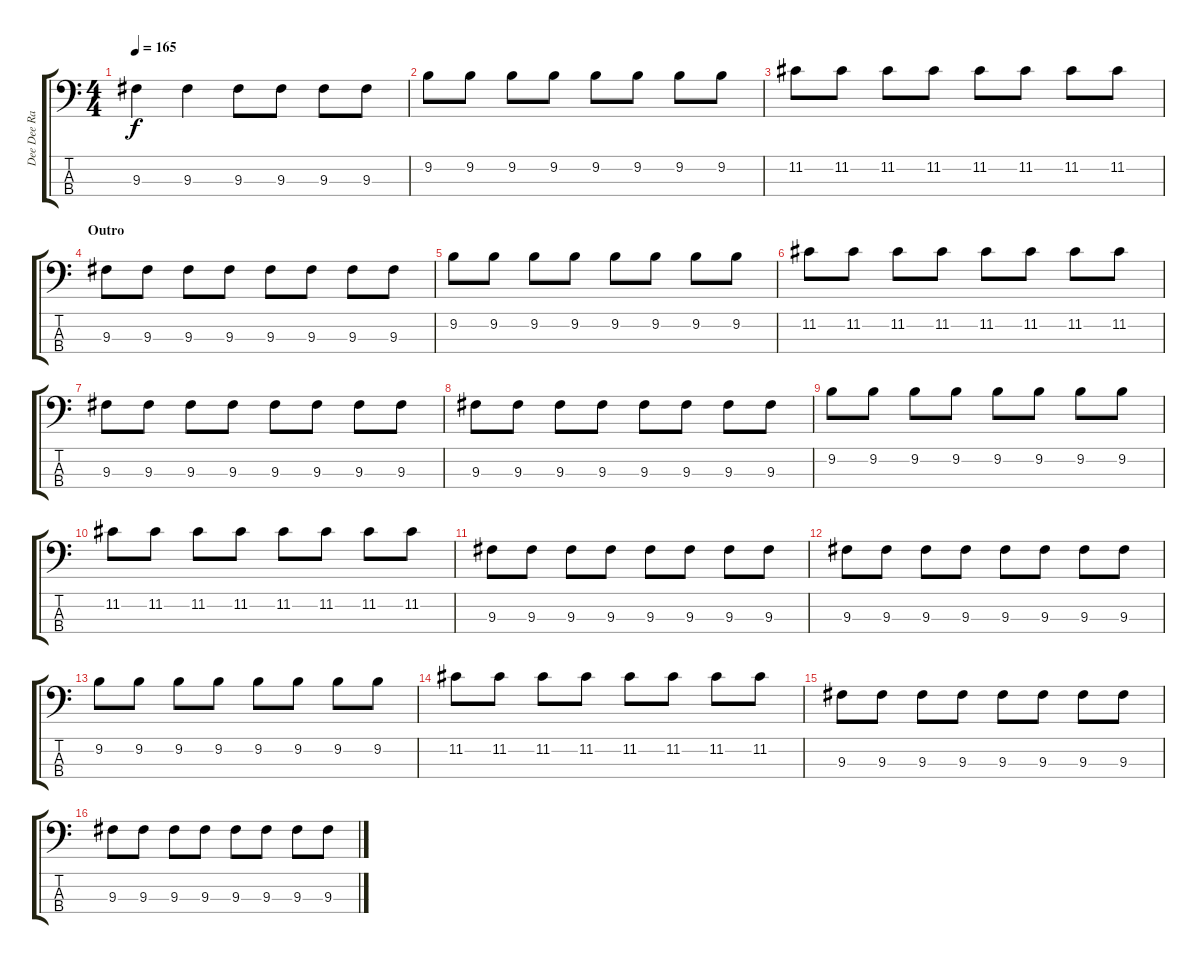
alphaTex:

\track ("Dee Dee Ramone\n" "Dee Dee Ra") {instrument electricbasspick}
\staff {score tabs}
\tuning (G2 D2 A1 E1) {hide}
\ts (4 4)
\tempo 165
\clef f4
\ks c
9.3.4{dy f} 9.3.4 9.3.8 9.3.8 9.3.8 9.3.8 |
9.2.8 9.2.8 9.2.8 9.2.8 9.2.8 9.2.8 9.2.8 9.2.8 |
11.2.8 11.2.8 11.2.8 11.2.8 11.2.8 11.2.8 11.2.8 11.2.8 |
\section ("" "Outro")
9.3.8 9.3.8 9.3.8 9.3.8 9.3.8 9.3.8 9.3.8 9.3.8 |
9.2.8 9.2.8 9.2.8 9.2.8 9.2.8 9.2.8 9.2.8 9.2.8 |
11.2.8 11.2.8 11.2.8 11.2.8 11.2.8 11.2.8 11.2.8 11.2.8 |
9.3.8 9.3.8 9.3.8 9.3.8 9.3.8 9.3.8 9.3.8 9.3.8 |
9.3.8 9.3.8 9.3.8 9.3.8 9.3.8 9.3.8 9.3.8 9.3.8 |
9.2.8 9.2.8 9.2.8 9.2.8 9.2.8 9.2.8 9.2.8 9.2.8 |
11.2.8 11.2.8 11.2.8 11.2.8 11.2.8 11.2.8 11.2.8 11.2.8 |
9.3.8 9.3.8 9.3.8 9.3.8 9.3.8 9.3.8 9.3.8 9.3.8 |
9.3.8 9.3.8 9.3.8 9.3.8 9.3.8 9.3.8 9.3.8 9.3.8 |
9.2.8 9.2.8 9.2.8 9.2.8 9.2.8 9.2.8 9.2.8 9.2.8 |
11.2.8 11.2.8 11.2.8 11.2.8 11.2.8 11.2.8 11.2.8 11.2.8 |
9.3.8 9.3.8 9.3.8 9.3.8 9.3.8 9.3.8 9.3.8 9.3.8 |
9.3.8 9.3.8 9.3.8 9.3.8 9.3.8 9.3.8 9.3.8 9.3.8
